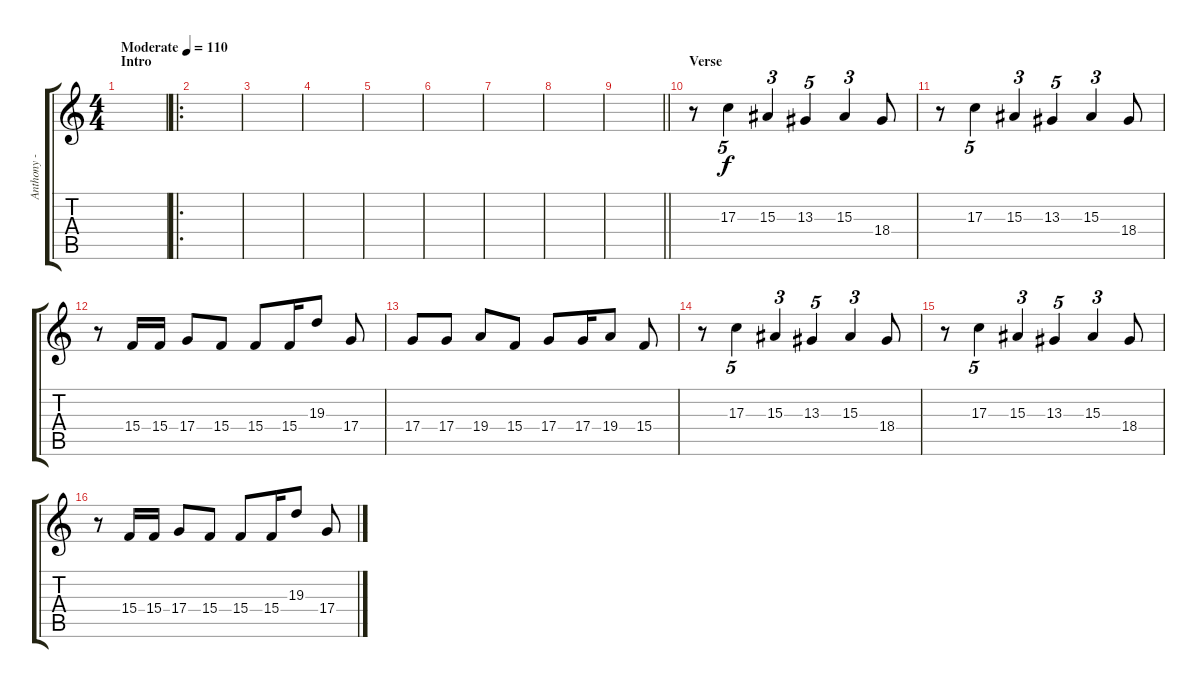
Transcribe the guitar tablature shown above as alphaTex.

\track ("Anthony - Vocals" "Anthony - ") {instrument fx5brightness}
\staff {score tabs}
\tuning (E4 B3 G3 D3 A2 E2) {hide}
\ts (4 4)
\section ("" "Intro")
\tempo (110 "Moderate")
\clef g2
\ks c
|
\ro
|
|
|
|
|
|
|
\barLineRight lightlight
|
\section ("" "Verse")
r.8 17.3.4{tu (5 4)} 15.3.4{tu (3 2)} 13.3.4{tu (5 4)} 15.3.4{tu (3 2)} 18.4.8 |
r.8 17.3.4{tu (5 4)} 15.3.4{tu (3 2)} 13.3.4{tu (5 4)} 15.3.4{tu (3 2)} 18.4.8 |
r.8 15.4.16 15.4.16 17.4.8 15.4.8 15.4.8 15.4.16 19.3.8 17.4.8 |
17.4.8 17.4.8 19.4.8 15.4.8 17.4.8 17.4.16 19.4.8 15.4.8 |
r.8 17.3.4{tu (5 4)} 15.3.4{tu (3 2)} 13.3.4{tu (5 4)} 15.3.4{tu (3 2)} 18.4.8 |
r.8 17.3.4{tu (5 4)} 15.3.4{tu (3 2)} 13.3.4{tu (5 4)} 15.3.4{tu (3 2)} 18.4.8 |
r.8 15.4.16 15.4.16 17.4.8 15.4.8 15.4.8 15.4.16 19.3.8 17.4.8
